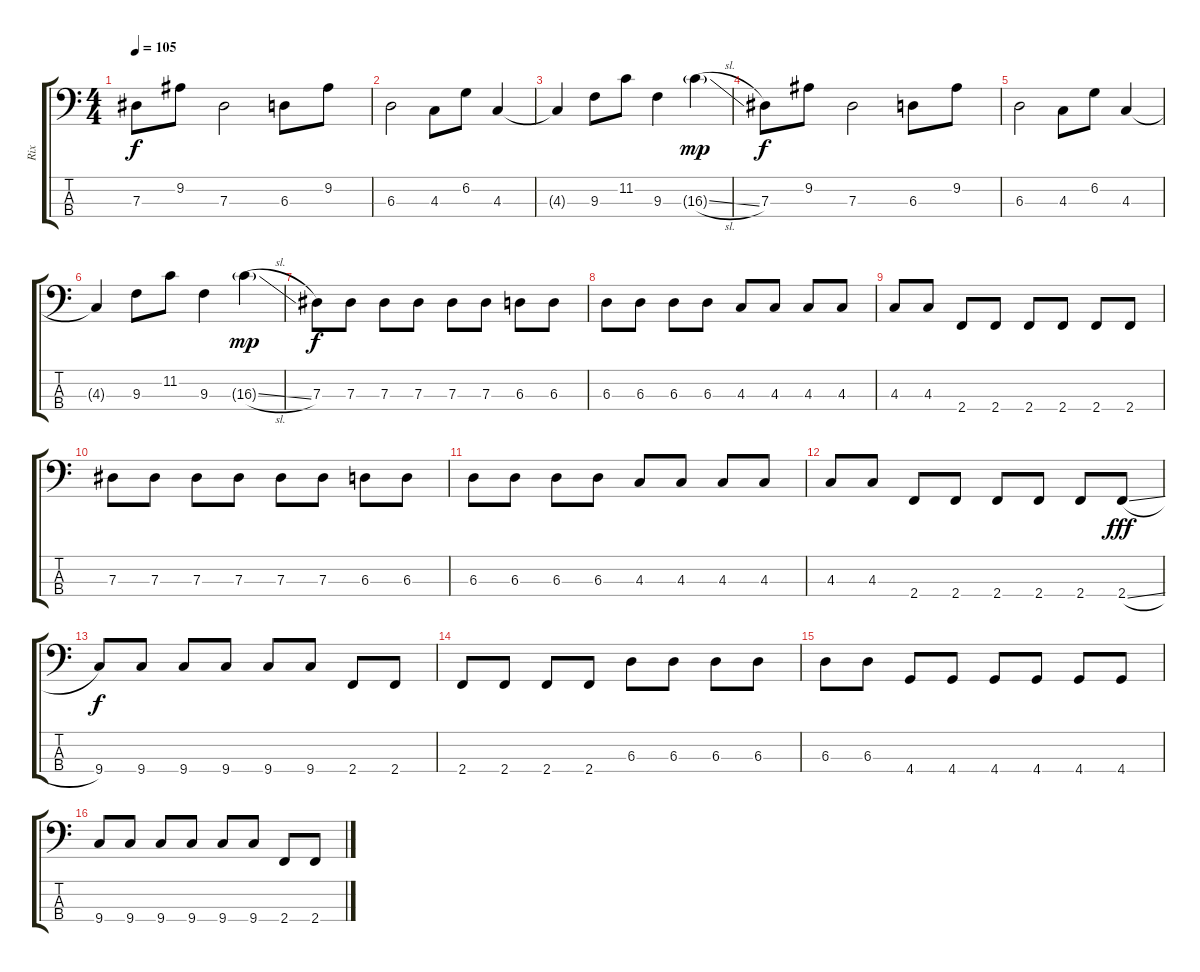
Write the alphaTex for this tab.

\track ("Rix" "Rix") {instrument electricbasspick}
\staff {score tabs}
\tuning (Gb2 Db2 Ab1 Eb1) {hide}
\ts (4 4)
\tempo 105
\clef f4
\ks c
7.3.8{dy f} 9.2.8 7.3.2 6.3.8 9.2.8 |
6.3.2 4.3.8 6.2.8 4.3.4 |
4.3{t}.4 9.3.8 11.2.8 9.3.4 16.3{sl g}.4{dy mp} |
7.3.8{dy f} 9.2.8 7.3.2 6.3.8 9.2.8 |
6.3.2 4.3.8 6.2.8 4.3.4 |
4.3{t}.4 9.3.8 11.2.8 9.3.4 16.3{sl g}.4{dy mp} |
7.3.8{dy f} 7.3.8 7.3.8 7.3.8 7.3.8 7.3.8 6.3.8 6.3.8 |
6.3.8 6.3.8 6.3.8 6.3.8 4.3.8 4.3.8 4.3.8 4.3.8 |
4.3.8 4.3.8 2.4.8 2.4.8 2.4.8 2.4.8 2.4.8 2.4.8 |
7.3.8 7.3.8 7.3.8 7.3.8 7.3.8 7.3.8 6.3.8 6.3.8 |
6.3.8 6.3.8 6.3.8 6.3.8 4.3.8 4.3.8 4.3.8 4.3.8 |
4.3.8 4.3.8 2.4.8 2.4.8 2.4.8 2.4.8 2.4.8 2.4{sl}.8{dy fff} |
9.4.8{dy f} 9.4.8 9.4.8 9.4.8 9.4.8 9.4.8 2.4.8 2.4.8 |
2.4.8 2.4.8 2.4.8 2.4.8 6.3.8 6.3.8 6.3.8 6.3.8 |
6.3.8 6.3.8 4.4.8 4.4.8 4.4.8 4.4.8 4.4.8 4.4.8 |
9.4.8 9.4.8 9.4.8 9.4.8 9.4.8 9.4.8 2.4.8 2.4.8
